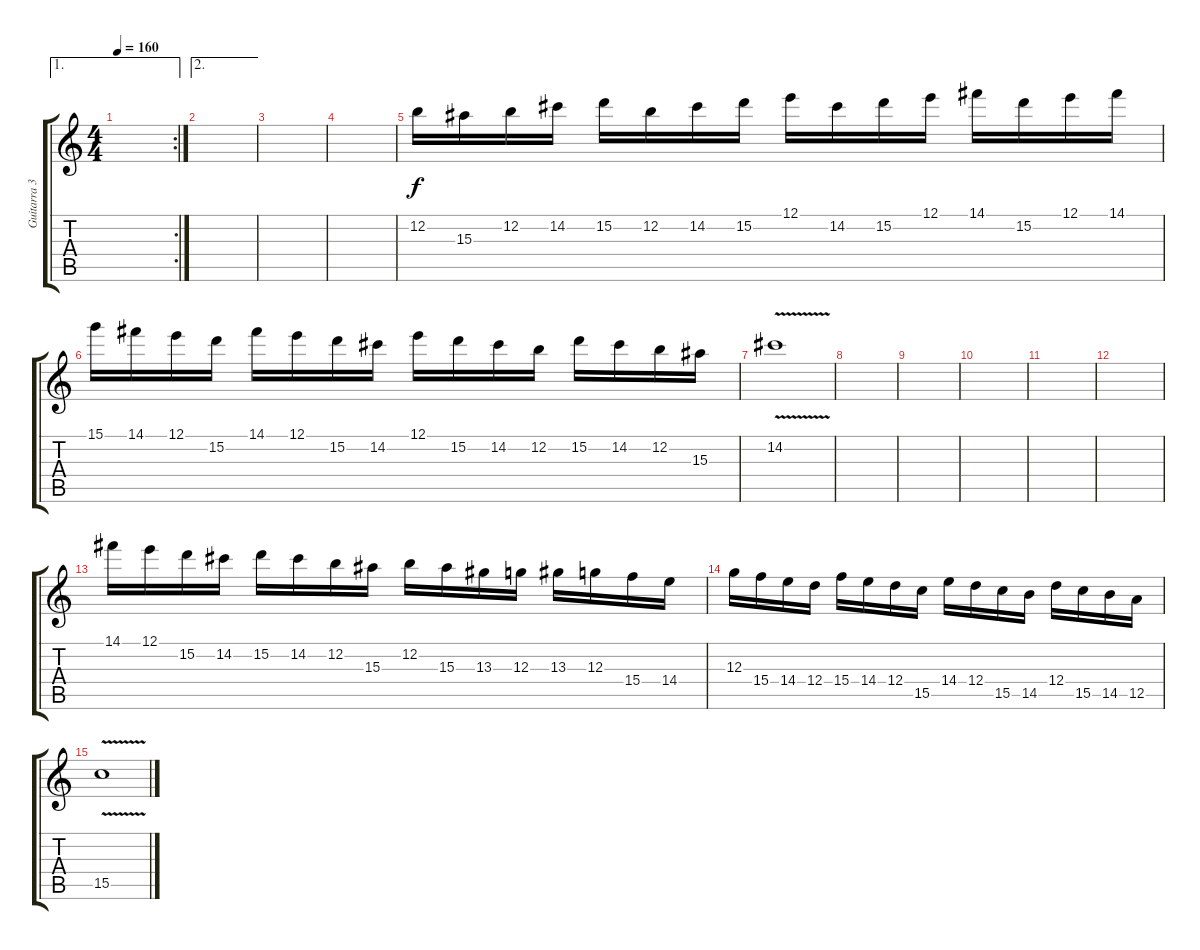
\track ("Guitarra 3" "Guitarra 3") {instrument distortionguitar}
\staff {score tabs}
\tuning (E4 B3 G3 D3 A2 E2) {hide}
\ae 1
\rc 2
\ts (4 4)
\tempo 160
\clef g2
\ks c
|
\ae 2
|
|
|
12.2.16 15.3.16 12.2.16 14.2.16 15.2.16 12.2.16 14.2.16 15.2.16 12.1.16 14.2.16 15.2.16 12.1.16 14.1.16 15.2.16 12.1.16 14.1.16 |
15.1.16 14.1.16 12.1.16 15.2.16 14.1.16 12.1.16 15.2.16 14.2.16 12.1.16 15.2.16 14.2.16 12.2.16 15.2.16 14.2.16 12.2.16 15.3.16 |
14.2{v}.1 |
|
|
|
|
|
14.1.16 12.1.16 15.2.16 14.2.16 15.2.16 14.2.16 12.2.16 15.3.16 12.2.16 15.3.16 13.3.16 12.3.16 13.3.16 12.3.16 15.4.16 14.4.16 |
12.3.16 15.4.16 14.4.16 12.4.16 15.4.16 14.4.16 12.4.16 15.5.16 14.4.16 12.4.16 15.5.16 14.5.16 12.4.16 15.5.16 14.5.16 12.5.16 |
15.5{v}.1
